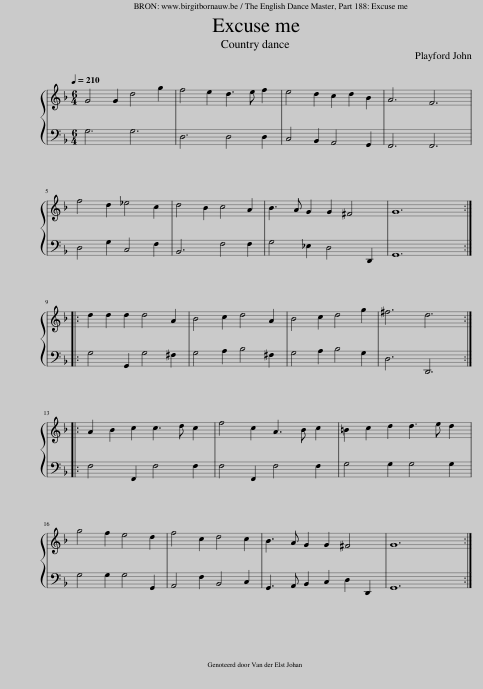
X:1
%%score { 1 2 }
L:1/8
Q:1/4=210
M:6/4
I:linebreak $
K:F
V:1 treble
V:2 bass
V:1
 G4 G2 d4 g2 | f4 e2 d3 e f2 | e4 d2 c2 d2 B2 | A6 F6 |$ f4 d2 _e4 c2 | %5
 d4 B2 c4 A2 | B3 A G2 G2 ^F4 | G12 ::$ d2 d2 d2 d4 A2 | B4 c2 d4 A2 | %10
 B4 c2 d4 g2 | ^f6 d6 ::$ A2 B2 c2 c3 d c2 | f4 c2 A3 B c2 | =B2 c2 d2 d3 e d2 |$ %15
 g4 f2 e4 d2 | f4 c2 d4 c2 | B3 A G2 G2 ^F4 | G12 :| %19
V:2
 G,6 G,6 | D,6 D,4 D,2 | C,4 B,,2 A,,4 G,,2 | F,,6 F,,6 |$ D,4 G,2 C,4 F,2 | %5
 B,,6 F,4 F,2 | G,4 _E,2 D,4 D,,2 | G,,12 ::$ G,4 G,,2 G,4 ^F,2 | G,4 A,2 B,4 ^F,2 | %10
 G,4 A,2 B,4 G,2 | D,6 D,,6 ::$ F,4 F,,2 F,4 F,2 | F,4 F,,2 F,4 F,2 | G,4 G,2 G,4 G,2 |$ %15
 G,4 G,2 G,4 G,,2 | A,,4 F,2 B,,4 C,2 | G,,3 A,, B,,2 C,2 D,2 D,,2 | G,,12 :| %19
